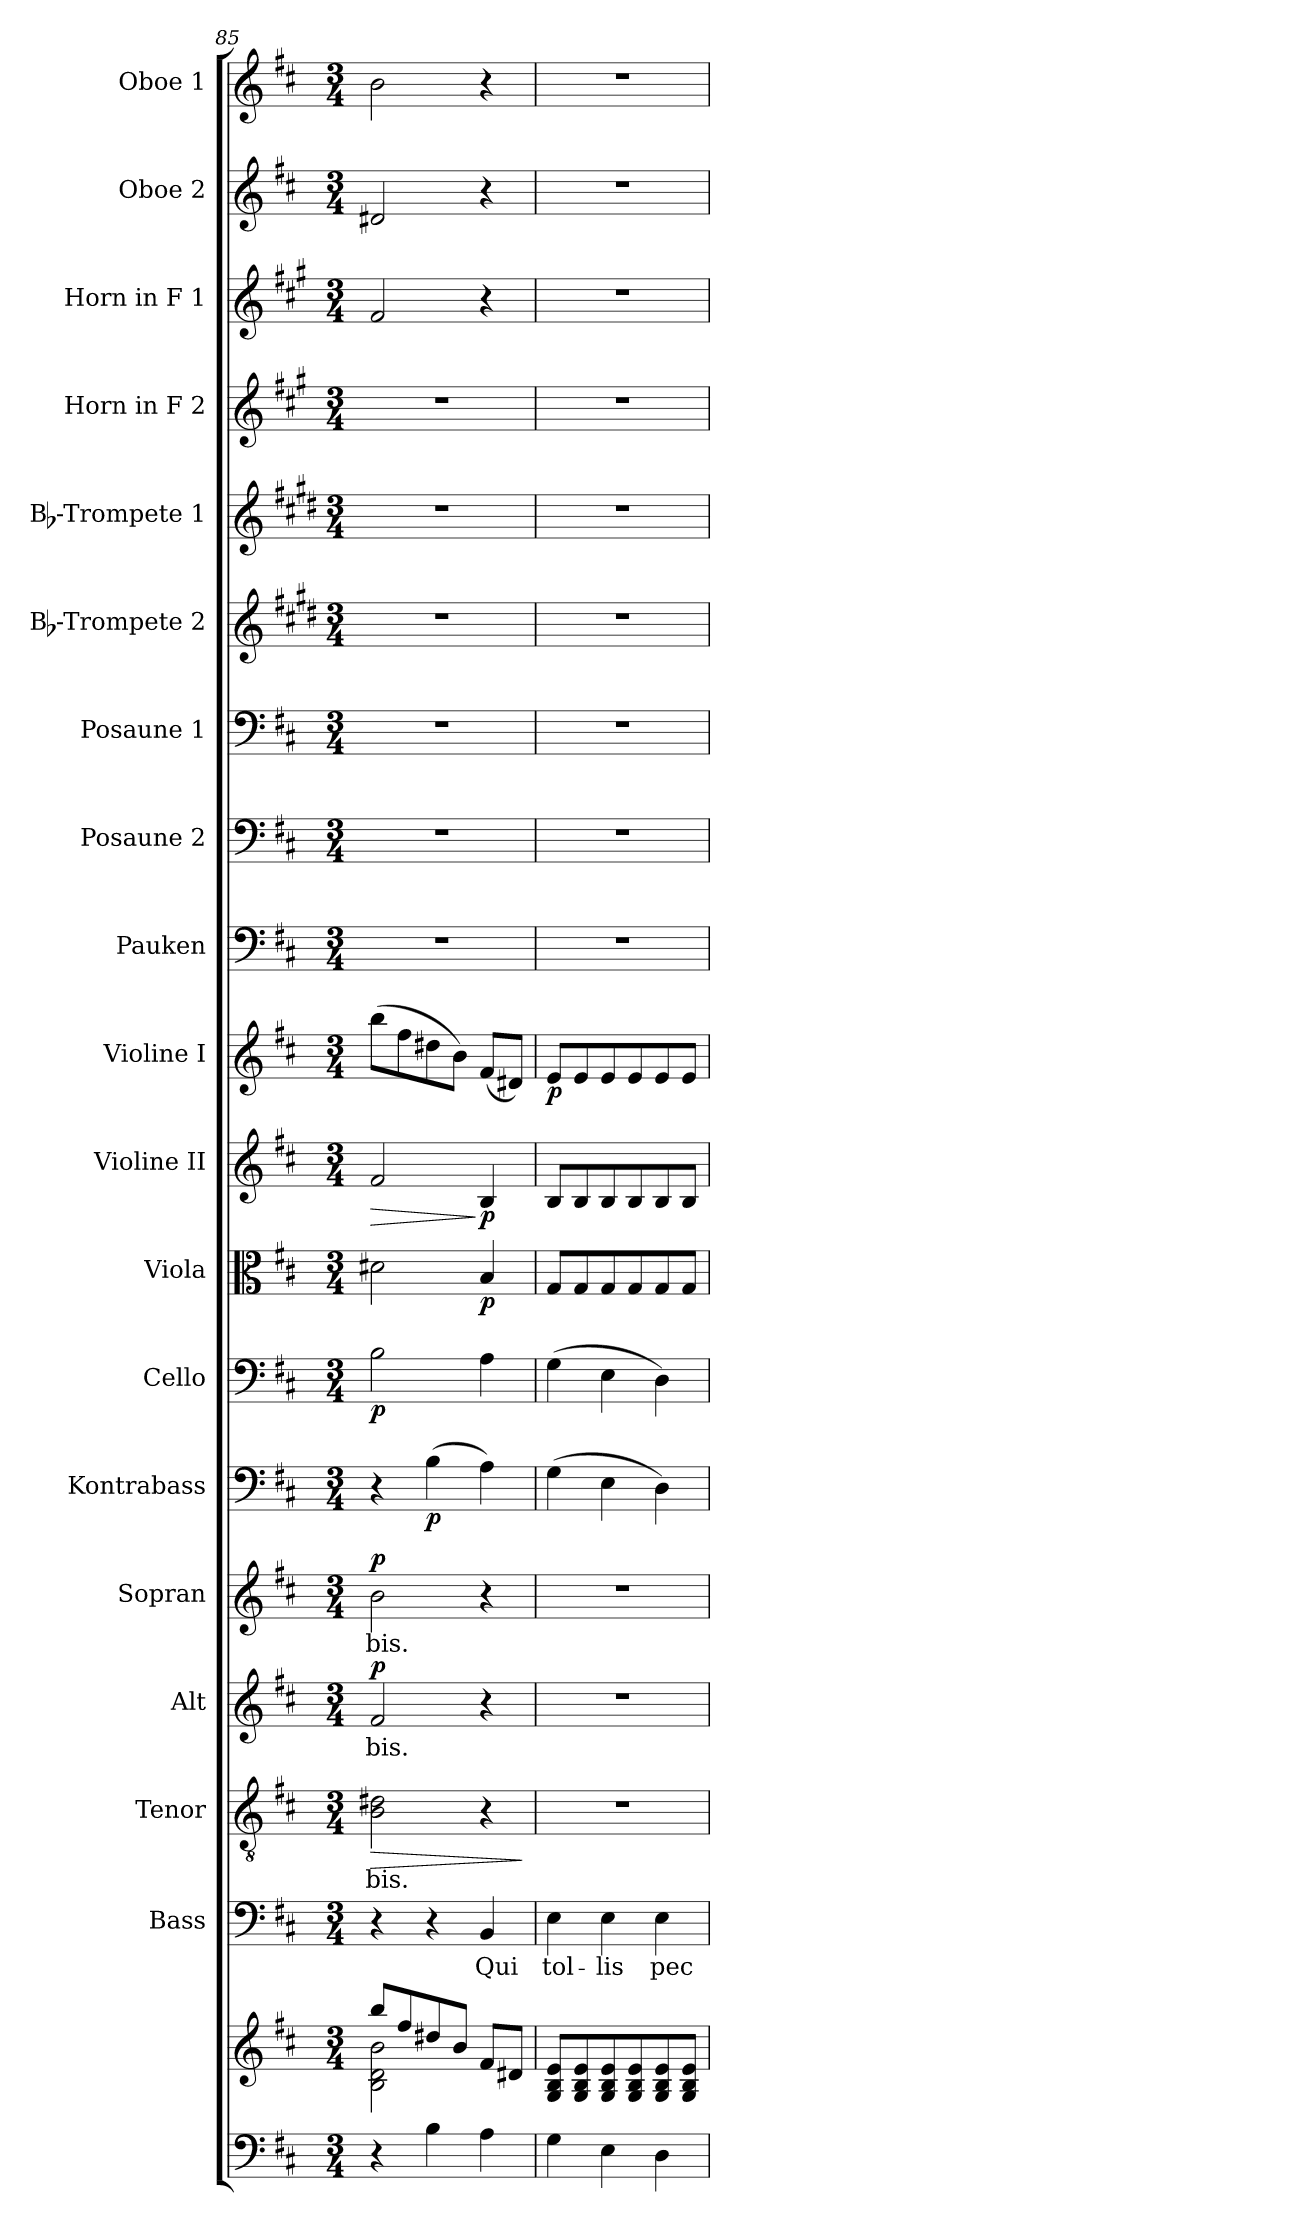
**kern	**kern	**kern	**text	**kern	**text	**dynam	**kern	**text	**dynam	**kern	**text	**dynam	**kern	**dynam	**kern	**dynam	**kern	**dynam	**kern	**dynam	**kern	**dynam	**kern	**kern	**kern	**kern	**kern	**kern	**kern	**kern	**kern
*part19	*part19	*part18	*part18	*part17	*part17	*part17	*part16	*part16	*part16	*part15	*part15	*part15	*part14	*part14	*part13	*part13	*part12	*part12	*part11	*part11	*part10	*part10	*part9	*part8	*part7	*part6	*part5	*part4	*part3	*part2	*part1
*staff20	*staff19	*staff18	*staff18	*staff17	*staff17	*staff17	*staff16	*staff16	*staff16	*staff15	*staff15	*staff15	*staff14	*staff14	*staff13	*staff13	*staff12	*staff12	*staff11	*staff11	*staff10	*staff10	*staff9	*staff8	*staff7	*staff6	*staff5	*staff4	*staff3	*staff2	*staff1
*	*	*I"Bass	*	*I"Tenor	*	*	*I"Alt	*	*	*I"Sopran	*	*	*I"Kontrabass	*	*I"Cello	*	*I"Viola	*	*I"Violine II	*	*I"Violine I	*	*I"Pauken	*I"Posaune 2	*I"Posaune 1	*I"Bb-Trompete 2	*I"Bb-Trompete 1	*I"Horn in F 2	*I"Horn in F 1	*I"Oboe 2	*I"Oboe 1
*	*	*I'B.	*	*I'T.	*	*	*I'A.	*	*	*I'S.	*	*	*I'Kb.	*	*	*	*I'Vla.	*	*I'Vl. II	*	*I'Vl. I	*	*I'Pk.	*I'Pos. 2	*I'Pos. 1	*I'Bb Trp. 2	*I'Bb Trp. 1	*	*	*I'Ob. 2	*I'Ob. 1
*clefF4	*clefG2	*clefF4	*	*clefGv2	*	*	*clefG2	*	*	*clefG2	*	*	*clefF4	*	*clefF4	*	*clefC3	*	*clefG2	*	*clefG2	*	*clefF4	*clefF4	*clefF4	*clefG2	*clefG2	*clefG2	*clefG2	*clefG2	*clefG2
*	*	*	*	*	*	*	*	*	*	*	*	*	*ITrd7c12	*	*	*	*	*	*	*	*	*	*	*	*	*ITrd1c2	*ITrd1c2	*ITrd4c7	*ITrd4c7	*	*
*k[f#c#]	*k[f#c#]	*k[f#c#]	*	*k[f#c#]	*	*	*k[f#c#]	*	*	*k[f#c#]	*	*	*k[f#c#]	*	*k[f#c#]	*	*k[f#c#]	*	*k[f#c#]	*	*k[f#c#]	*	*k[f#c#]	*k[f#c#]	*k[f#c#]	*k[f#c#]	*k[f#c#]	*k[f#c#]	*k[f#c#]	*k[f#c#]	*k[f#c#]
*D:	*D:	*D:	*	*D:	*	*	*D:	*	*	*D:	*	*	*D:	*	*D:	*	*D:	*	*D:	*	*D:	*	*D:	*D:	*D:	*D:	*D:	*D:	*D:	*D:	*D:
*M3/4	*M3/4	*M3/4	*	*M3/4	*	*	*M3/4	*	*	*M3/4	*	*	*M3/4	*	*M3/4	*	*M3/4	*	*M3/4	*	*M3/4	*	*M3/4	*M3/4	*M3/4	*M3/4	*M3/4	*M3/4	*M3/4	*M3/4	*M3/4
=85	=85	=85	=85	=85	=85	=85	=85	=85	=85	=85	=85	=85	=85	=85	=85	=85	=85	=85	=85	=85	=85	=85	=85	=85	=85	=85	=85	=85	=85	=85	=85
*	*^	*	*	*	*	*	*	*	*	*	*	*	*	*	*	*	*	*	*	*	*	*	*	*	*	*	*	*	*	*	*
!	!	!	!	!	!	!LO:LY:b	!LO:HP:b	!	!LO:LY:b	!LO:DY:a	!	!LO:LY:b	!LO:DY:a	!	!	!	!LO:DY:b	!	!	!	!LO:HP:b	!	!	!	!	!	!	!	!	!	!	!
4r	8bb/L	2B\ 2d\ 2b\	4r	.	2B\ 2d#X\	-bis.	>	2f#/	-bis.	p	2b\	-bis.	p	4r	.	2B\	p	2d#X\	.	2f#/	>	(>8bb\L	.	2.r	2.r	2.r	2.r	2.r	2.r	2B/	2d#X/	2b\
.	8ff#/	.	.	.	.	.	.	.	.	.	.	.	.	.	.	.	.	.	.	.	.	8ff#\	.	.	.	.	.	.	.	.	.	.
!	!	!	!	!	!	!	!	!	!	!	!	!	!	!	!LO:DY:b	!	!	!	!	!	!	!	!	!	!	!	!	!	!	!	!	!
4B\	8dd#X/	.	4r	.	.	.	.	.	.	.	.	.	.	(>4BB\	p	.	.	.	.	.	.	8dd#X\	.	.	.	.	.	.	.	.	.	.
.	8b/J	.	.	.	.	.	.	.	.	.	.	.	.	.	.	.	.	.	.	.	.	8b\J)	.	.	.	.	.	.	.	.	.	.
!	!	!	!	!LO:LY:b	!	!	!	!	!	!	!	!	!	!	!	!	!	!	!LO:DY:b	!	!LO:DY:n=1:b	!	!	!	!	!	!	!	!	!	!	!
4A\	8f#/L	4ryy	4BB/	Qui	4r	.	.	4r	.	.	4r	.	.	4AA\)	.	4A\	.	4B/	p	4B/	] p	(<8f#/L	.	.	.	.	.	.	.	4r	4r	4r
.	8d#X/J	.	.	.	.	.	.	.	.	.	.	.	.	.	.	.	.	.	.	.	.	8d#X/J)	.	.	.	.	.	.	.	.	.	.
*	*v	*v	*	*	*	*	*	*	*	*	*	*	*	*	*	*	*	*	*	*	*	*	*	*	*	*	*	*	*	*	*	*
.	.	.	.	.	.	]	.	.	.	.	.	.	.	.	.	.	.	.	.	.	.	.	.	.	.	.	.	.	.	.	.
=86	=86	=86	=86	=86	=86	=86	=86	=86	=86	=86	=86	=86	=86	=86	=86	=86	=86	=86	=86	=86	=86	=86	=86	=86	=86	=86	=86	=86	=86	=86	=86
!	!	!	!LO:LY:b	!	!	!	!	!	!	!	!	!	!	!	!	!	!	!	!	!	!	!LO:DY:b	!	!	!	!	!	!	!	!	!
4G\	8G/ 8B/ 8e/L	4E\	tol-	2.r	.	.	2.r	.	.	2.r	.	.	(>4GG\	.	(>4G\	.	8G/L	.	8B/L	.	8e/L	p	2.r	2.r	2.r	2.r	2.r	2.r	2.r	2.r	2.r
.	8G/ 8B/ 8e/	.	.	.	.	.	.	.	.	.	.	.	.	.	.	.	8G/	.	8B/	.	8e/	.	.	.	.	.	.	.	.	.	.
!	!	!	!LO:LY:b	!	!	!	!	!	!	!	!	!	!	!	!	!	!	!	!	!	!	!	!	!	!	!	!	!	!	!	!
4E\	8G/ 8B/ 8e/	4E\	-lis	.	.	.	.	.	.	.	.	.	4EE\	.	4E\	.	8G/	.	8B/	.	8e/	.	.	.	.	.	.	.	.	.	.
.	8G/ 8B/ 8e/	.	.	.	.	.	.	.	.	.	.	.	.	.	.	.	8G/	.	8B/	.	8e/	.	.	.	.	.	.	.	.	.	.
!	!	!	!LO:LY:b	!	!	!	!	!	!	!	!	!	!	!	!	!	!	!	!	!	!	!	!	!	!	!	!	!	!	!	!
4D\	8G/ 8B/ 8e/	4E\	pec-	.	.	.	.	.	.	.	.	.	4DD\)	.	4D\)	.	8G/	.	8B/	.	8e/	.	.	.	.	.	.	.	.	.	.
.	8G/ 8B/ 8e/J	.	.	.	.	.	.	.	.	.	.	.	.	.	.	.	8G/J	.	8B/J	.	8e/J	.	.	.	.	.	.	.	.	.	.
=	=	=	=	=	=	=	=	=	=	=	=	=	=	=	=	=	=	=	=	=	=	=	=	=	=	=	=	=	=	=	=
*-	*-	*-	*-	*-	*-	*-	*-	*-	*-	*-	*-	*-	*-	*-	*-	*-	*-	*-	*-	*-	*-	*-	*-	*-	*-	*-	*-	*-	*-	*-	*-
